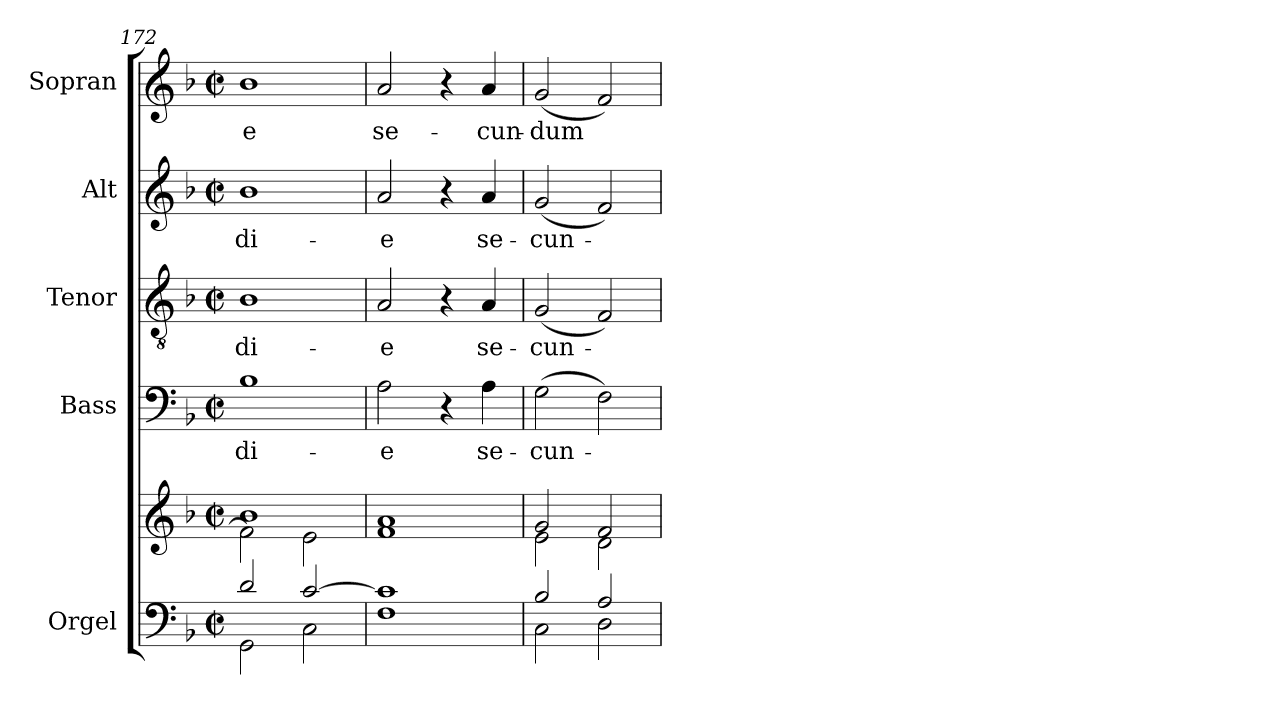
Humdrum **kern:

**kern	**kern	**kern	**text	**kern	**text	**kern	**text	**kern	**text
*part5	*part5	*part4	*part4	*part3	*part3	*part2	*part2	*part1	*part1
*staff6	*staff5	*staff4	*staff4	*staff3	*staff3	*staff2	*staff2	*staff1	*staff1
*I"Orgel	*	*I"Bass	*	*I"Tenor	*	*I"Alt	*	*I"Sopran	*
*I'Org.	*	*I'B.	*	*I'T.	*	*I'A.	*	*I'S.	*
!!LO:LB:g=z
*clefF4	*clefG2	*clefF4	*	*clefGv2	*	*clefG2	*	*clefG2	*
*k[b-]	*k[b-]	*k[b-]	*	*k[b-]	*	*k[b-]	*	*k[b-]	*
*F:	*F:	*F:	*	*F:	*	*F:	*	*F:	*
*M2/2	*M2/2	*M2/2	*	*M2/2	*	*M2/2	*	*M2/2	*
*met(c|)	*met(c|)	*met(c|)	*	*met(c|)	*	*met(c|)	*	*met(c|)	*
=172	=172	=172	=172	=172	=172	=172	=172	=172	=172
*^	*^	*	*	*	*	*	*	*	*
!	!	!	!	!	!LO:LY:b	!	!LO:LY:b	!	!LO:LY:b	!	!LO:LY:b
2d/	2GG\	1b-	2f\]	1B-	di-	1B-	di-	1b-	di-	1b-	-e
[>2c/	2C\	.	2e\	.	.	.	.	.	.	.	.
=173	=173	=173	=173	=173	=173	=173	=173	=173	=173	=173	=173
!	!	!	!	!	!LO:LY:b	!	!LO:LY:b	!	!LO:LY:b	!	!LO:LY:b
1c]	1F	1a	1f	2A\	-e	2A/	-e	2a/	-e	2a/	se-
.	.	.	.	4r	.	4r	.	4r	.	4r	.
!	!	!	!	!	!LO:LY:b	!	!LO:LY:b	!	!LO:LY:b	!	!LO:LY:b
.	.	.	.	4A\	se-	4A/	se-	4a/	se-	4a/	-cun-
=174	=174	=174	=174	=174	=174	=174	=174	=174	=174	=174	=174
!	!	!	!	!	!LO:LY:b	!	!LO:LY:b	!	!LO:LY:b	!	!LO:LY:b
2B-/	2C\	2g/	2e\	(>2G\	-cun-	(<2G/	-cun-	(<2g/	-cun-	(<2g/	-dum
2A/	2D\	2f/	2d\	2F\)	.	2F/)	.	2f/)	.	2f/)	.
*v	*v	*	*	*	*	*	*	*	*	*	*
*	*v	*v	*	*	*	*	*	*	*	*
=	=	=	=	=	=	=	=	=	=
*-	*-	*-	*-	*-	*-	*-	*-	*-	*-
